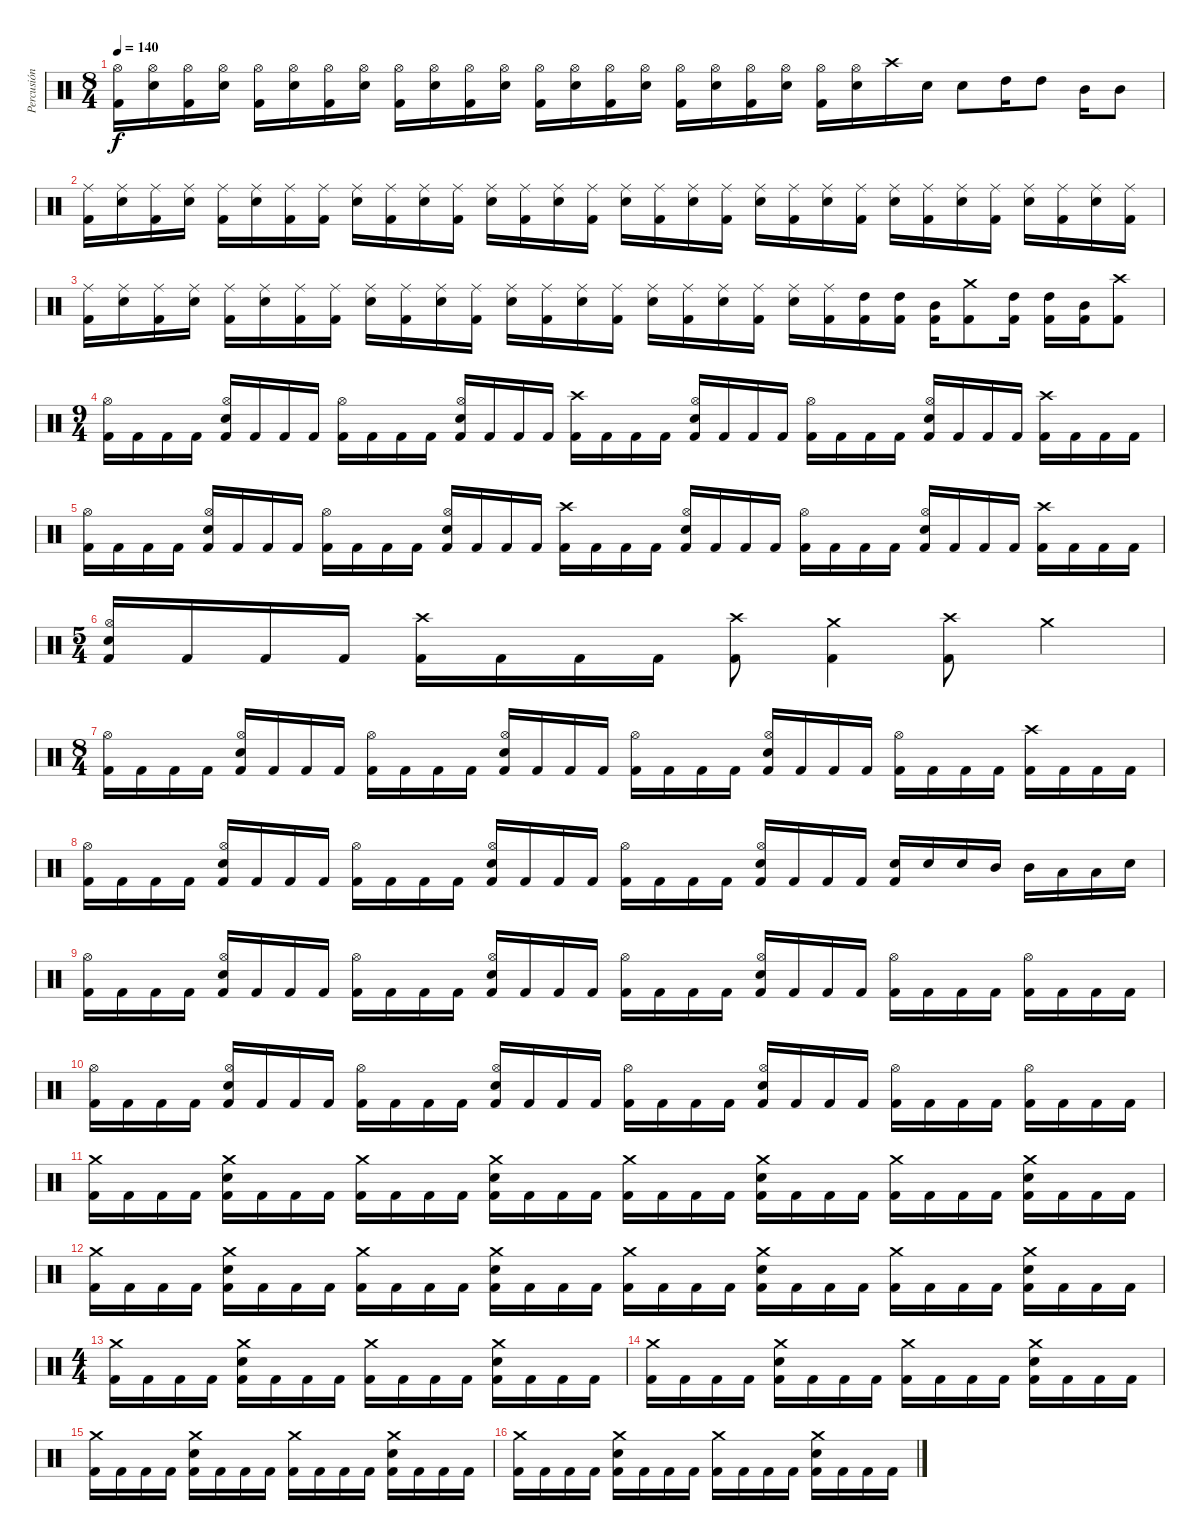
\track ("Percusión" "Percusión") {instrument percussion}
\staff {score}
\articulation defaults
\ts (8 4)
\tempo 140
\clef neutral
\ks c
("Kick (hit) 2" "Hi-Hat (open)").16{dy f} ("Electric Snare (hit)" "Hi-Hat (open)").16 ("Kick (hit) 2" "Hi-Hat (open)").16 ("Electric Snare (hit)" "Hi-Hat (open)").16 ("Kick (hit) 2" "Hi-Hat (open)").16 ("Electric Snare (hit)" "Hi-Hat (open)").16 ("Kick (hit) 2" "Hi-Hat (open)").16 ("Electric Snare (hit)" "Hi-Hat (open)").16 ("Kick (hit) 2" "Hi-Hat (open)").16 ("Electric Snare (hit)" "Hi-Hat (open)").16 ("Kick (hit) 2" "Hi-Hat (open)").16 ("Electric Snare (hit)" "Hi-Hat (open)").16 ("Kick (hit) 2" "Hi-Hat (open)").16 ("Electric Snare (hit)" "Hi-Hat (open)").16 ("Kick (hit) 2" "Hi-Hat (open)").16 ("Electric Snare (hit)" "Hi-Hat (open)").16 ("Kick (hit) 2" "Hi-Hat (open)").16 ("Electric Snare (hit)" "Hi-Hat (open)").16 ("Kick (hit) 2" "Hi-Hat (open)").16 ("Electric Snare (hit)" "Hi-Hat (open)").16 ("Kick (hit) 2" "Hi-Hat (open)").16 ("Electric Snare (hit)" "Hi-Hat (open)").16 "Crash high (hit)".16 "Electric Snare (hit)".16 "Electric Snare (hit)".8 "High Tom (hit)".16 "High Tom (hit)".8 "Mid Tom (hit)".16 "Mid Tom (hit)".8 |
("Kick (hit) 2" "Ride (middle)").16 ("Electric Snare (hit)" "Ride (middle)").16 ("Kick (hit) 2" "Ride (middle)").16 ("Electric Snare (hit)" "Ride (middle)").16 ("Kick (hit) 2" "Ride (middle)").16 ("Electric Snare (hit)" "Ride (middle)").16 ("Kick (hit) 2" "Ride (middle)").16 ("Kick (hit) 2" "Ride (middle)").16 ("Electric Snare (hit)" "Ride (middle)").16 ("Kick (hit) 2" "Ride (middle)").16 ("Electric Snare (hit)" "Ride (middle)").16 ("Kick (hit) 2" "Ride (middle)").16 ("Electric Snare (hit)" "Ride (middle)").16 ("Kick (hit) 2" "Ride (middle)").16 ("Electric Snare (hit)" "Ride (middle)").16 ("Kick (hit) 2" "Ride (middle)").16 ("Electric Snare (hit)" "Ride (middle)").16 ("Kick (hit) 2" "Ride (middle)").16 ("Electric Snare (hit)" "Ride (middle)").16 ("Kick (hit) 2" "Ride (middle)").16 ("Electric Snare (hit)" "Ride (middle)").16 ("Kick (hit) 2" "Ride (middle)").16 ("Electric Snare (hit)" "Ride (middle)").16 ("Kick (hit) 2" "Ride (middle)").16 ("Electric Snare (hit)" "Ride (middle)").16 ("Kick (hit) 2" "Ride (middle)").16 ("Electric Snare (hit)" "Ride (middle)").16 ("Kick (hit) 2" "Ride (middle)").16 ("Electric Snare (hit)" "Ride (middle)").16 ("Kick (hit) 2" "Ride (middle)").16 ("Electric Snare (hit)" "Ride (middle)").16 ("Kick (hit) 2" "Ride (middle)").16 |
("Kick (hit) 2" "Ride (middle)").16 ("Electric Snare (hit)" "Ride (middle)").16 ("Kick (hit) 2" "Ride (middle)").16 ("Electric Snare (hit)" "Ride (middle)").16 ("Kick (hit) 2" "Ride (middle)").16 ("Electric Snare (hit)" "Ride (middle)").16 ("Kick (hit) 2" "Ride (middle)").16 ("Kick (hit) 2" "Ride (middle)").16 ("Electric Snare (hit)" "Ride (middle)").16 ("Kick (hit) 2" "Ride (middle)").16 ("Electric Snare (hit)" "Ride (middle)").16 ("Kick (hit) 2" "Ride (middle)").16 ("Electric Snare (hit)" "Ride (middle)").16 ("Kick (hit) 2" "Ride (middle)").16 ("Electric Snare (hit)" "Ride (middle)").16 ("Kick (hit) 2" "Ride (middle)").16 ("Electric Snare (hit)" "Ride (middle)").16 ("Kick (hit) 2" "Ride (middle)").16 ("Electric Snare (hit)" "Ride (middle)").16 ("Kick (hit) 2" "Ride (middle)").16 ("Electric Snare (hit)" "Ride (middle)").16 ("Kick (hit) 2" "Ride (middle)").16 ("High Tom (hit)" "Kick (hit) 2").16 ("High Tom (hit)" "Kick (hit) 2").16 ("Mid Tom (hit)" "Kick (hit) 2").16 ("Crash medium (hit)" "Kick (hit) 2").8 ("High Tom (hit)" "Kick (hit) 2").16 ("High Tom (hit)" "Kick (hit) 2").16 ("Mid Tom (hit)" "Kick (hit) 2").16 ("Crash high (hit)" "Kick (hit) 2").8 |
\ts (9 4)
("Hi-Hat (open)" "Kick (hit) 2").16 "Kick (hit) 2".16 "Kick (hit) 2".16 "Kick (hit) 2".16 ("Electric Snare (hit)" "Hi-Hat (open)" "Kick (hit) 2").16 "Kick (hit) 2".16 "Kick (hit) 2".16 "Kick (hit) 2".16 ("Hi-Hat (open)" "Kick (hit) 2").16 "Kick (hit) 2".16 "Kick (hit) 2".16 "Kick (hit) 2".16 ("Electric Snare (hit)" "Hi-Hat (open)" "Kick (hit) 2").16 "Kick (hit) 2".16 "Kick (hit) 2".16 "Kick (hit) 2".16 ("Crash high (hit)" "Kick (hit) 2").16 "Kick (hit) 2".16 "Kick (hit) 2".16 "Kick (hit) 2".16 ("Electric Snare (hit)" "Hi-Hat (open)" "Kick (hit) 2").16 "Kick (hit) 2".16 "Kick (hit) 2".16 "Kick (hit) 2".16 ("Hi-Hat (open)" "Kick (hit) 2").16 "Kick (hit) 2".16 "Kick (hit) 2".16 "Kick (hit) 2".16 ("Electric Snare (hit)" "Hi-Hat (open)" "Kick (hit) 2").16 "Kick (hit) 2".16 "Kick (hit) 2".16 "Kick (hit) 2".16 ("Crash high (hit)" "Kick (hit) 2").16 "Kick (hit) 2".16 "Kick (hit) 2".16 "Kick (hit) 2".16 |
("Hi-Hat (open)" "Kick (hit) 2").16 "Kick (hit) 2".16 "Kick (hit) 2".16 "Kick (hit) 2".16 ("Electric Snare (hit)" "Hi-Hat (open)" "Kick (hit) 2").16 "Kick (hit) 2".16 "Kick (hit) 2".16 "Kick (hit) 2".16 ("Hi-Hat (open)" "Kick (hit) 2").16 "Kick (hit) 2".16 "Kick (hit) 2".16 "Kick (hit) 2".16 ("Electric Snare (hit)" "Hi-Hat (open)" "Kick (hit) 2").16 "Kick (hit) 2".16 "Kick (hit) 2".16 "Kick (hit) 2".16 ("Crash high (hit)" "Kick (hit) 2").16 "Kick (hit) 2".16 "Kick (hit) 2".16 "Kick (hit) 2".16 ("Electric Snare (hit)" "Hi-Hat (open)" "Kick (hit) 2").16 "Kick (hit) 2".16 "Kick (hit) 2".16 "Kick (hit) 2".16 ("Hi-Hat (open)" "Kick (hit) 2").16 "Kick (hit) 2".16 "Kick (hit) 2".16 "Kick (hit) 2".16 ("Electric Snare (hit)" "Hi-Hat (open)" "Kick (hit) 2").16 "Kick (hit) 2".16 "Kick (hit) 2".16 "Kick (hit) 2".16 ("Crash high (hit)" "Kick (hit) 2").16 "Kick (hit) 2".16 "Kick (hit) 2".16 "Kick (hit) 2".16 |
\ts (5 4)
("Electric Snare (hit)" "Hi-Hat (open)" "Kick (hit) 2").16 "Kick (hit) 2".16 "Kick (hit) 2".16 "Kick (hit) 2".16 ("Crash high (hit)" "Kick (hit) 2").16 "Kick (hit) 2".16 "Kick (hit) 2".16 "Kick (hit) 2".16 ("Crash high (hit)" "Kick (hit) 2").8 ("Crash medium (hit)" "Kick (hit) 2").4 ("Crash high (hit)" "Kick (hit) 2").8 "Crash medium (hit)".4 |
\ts (8 4)
("Hi-Hat (open)" "Kick (hit) 2").16 "Kick (hit) 2".16 "Kick (hit) 2".16 "Kick (hit) 2".16 ("Electric Snare (hit)" "Hi-Hat (open)" "Kick (hit) 2").16 "Kick (hit) 2".16 "Kick (hit) 2".16 "Kick (hit) 2".16 ("Hi-Hat (open)" "Kick (hit) 2").16 "Kick (hit) 2".16 "Kick (hit) 2".16 "Kick (hit) 2".16 ("Electric Snare (hit)" "Hi-Hat (open)" "Kick (hit) 2").16 "Kick (hit) 2".16 "Kick (hit) 2".16 "Kick (hit) 2".16 ("Hi-Hat (open)" "Kick (hit) 2").16 "Kick (hit) 2".16 "Kick (hit) 2".16 "Kick (hit) 2".16 ("Electric Snare (hit)" "Hi-Hat (open)" "Kick (hit) 2").16 "Kick (hit) 2".16 "Kick (hit) 2".16 "Kick (hit) 2".16 ("Hi-Hat (open)" "Kick (hit) 2").16 "Kick (hit) 2".16 "Kick (hit) 2".16 "Kick (hit) 2".16 ("Crash high (hit)" "Kick (hit) 2").16 "Kick (hit) 2".16 "Kick (hit) 2".16 "Kick (hit) 2".16 |
("Hi-Hat (open)" "Kick (hit) 2").16 "Kick (hit) 2".16 "Kick (hit) 2".16 "Kick (hit) 2".16 ("Electric Snare (hit)" "Hi-Hat (open)" "Kick (hit) 2").16 "Kick (hit) 2".16 "Kick (hit) 2".16 "Kick (hit) 2".16 ("Hi-Hat (open)" "Kick (hit) 2").16 "Kick (hit) 2".16 "Kick (hit) 2".16 "Kick (hit) 2".16 ("Electric Snare (hit)" "Hi-Hat (open)" "Kick (hit) 2").16 "Kick (hit) 2".16 "Kick (hit) 2".16 "Kick (hit) 2".16 ("Hi-Hat (open)" "Kick (hit) 2").16 "Kick (hit) 2".16 "Kick (hit) 2".16 "Kick (hit) 2".16 ("Electric Snare (hit)" "Hi-Hat (open)" "Kick (hit) 2").16 "Kick (hit) 2".16 "Kick (hit) 2".16 "Kick (hit) 2".16 ("Electric Snare (hit)" "Kick (hit) 2").16 "Electric Snare (hit)".16 "Electric Snare (hit)".16 "Mid Tom (hit)".16 "Mid Tom (hit)".16 "Low Tom (hit)".16 "Low Tom (hit)".16 "Electric Snare (hit)".16 |
("Hi-Hat (open)" "Kick (hit) 2").16 "Kick (hit) 2".16 "Kick (hit) 2".16 "Kick (hit) 2".16 ("Electric Snare (hit)" "Hi-Hat (open)" "Kick (hit) 2").16 "Kick (hit) 2".16 "Kick (hit) 2".16 "Kick (hit) 2".16 ("Hi-Hat (open)" "Kick (hit) 2").16 "Kick (hit) 2".16 "Kick (hit) 2".16 "Kick (hit) 2".16 ("Electric Snare (hit)" "Hi-Hat (open)" "Kick (hit) 2").16 "Kick (hit) 2".16 "Kick (hit) 2".16 "Kick (hit) 2".16 ("Hi-Hat (open)" "Kick (hit) 2").16 "Kick (hit) 2".16 "Kick (hit) 2".16 "Kick (hit) 2".16 ("Electric Snare (hit)" "Hi-Hat (open)" "Kick (hit) 2").16 "Kick (hit) 2".16 "Kick (hit) 2".16 "Kick (hit) 2".16 ("Hi-Hat (open)" "Kick (hit) 2").16 "Kick (hit) 2".16 "Kick (hit) 2".16 "Kick (hit) 2".16 ("Hi-Hat (open)" "Kick (hit) 2").16 "Kick (hit) 2".16 "Kick (hit) 2".16 "Kick (hit) 2".16 |
("Hi-Hat (open)" "Kick (hit) 2").16 "Kick (hit) 2".16 "Kick (hit) 2".16 "Kick (hit) 2".16 ("Electric Snare (hit)" "Hi-Hat (open)" "Kick (hit) 2").16 "Kick (hit) 2".16 "Kick (hit) 2".16 "Kick (hit) 2".16 ("Hi-Hat (open)" "Kick (hit) 2").16 "Kick (hit) 2".16 "Kick (hit) 2".16 "Kick (hit) 2".16 ("Electric Snare (hit)" "Hi-Hat (open)" "Kick (hit) 2").16 "Kick (hit) 2".16 "Kick (hit) 2".16 "Kick (hit) 2".16 ("Hi-Hat (open)" "Kick (hit) 2").16 "Kick (hit) 2".16 "Kick (hit) 2".16 "Kick (hit) 2".16 ("Electric Snare (hit)" "Hi-Hat (open)" "Kick (hit) 2").16 "Kick (hit) 2".16 "Kick (hit) 2".16 "Kick (hit) 2".16 ("Hi-Hat (open)" "Kick (hit) 2").16 "Kick (hit) 2".16 "Kick (hit) 2".16 "Kick (hit) 2".16 ("Hi-Hat (open)" "Kick (hit) 2").16 "Kick (hit) 2".16 "Kick (hit) 2".16 "Kick (hit) 2".16 |
("Crash medium (hit)" "Kick (hit) 2").16 "Kick (hit) 2".16 "Kick (hit) 2".16 "Kick (hit) 2".16 ("Electric Snare (hit)" "Crash medium (hit)" "Kick (hit) 2").16 "Kick (hit) 2".16 "Kick (hit) 2".16 "Kick (hit) 2".16 ("Crash medium (hit)" "Kick (hit) 2").16 "Kick (hit) 2".16 "Kick (hit) 2".16 "Kick (hit) 2".16 ("Electric Snare (hit)" "Crash medium (hit)" "Kick (hit) 2").16 "Kick (hit) 2".16 "Kick (hit) 2".16 "Kick (hit) 2".16 ("Crash medium (hit)" "Kick (hit) 2").16 "Kick (hit) 2".16 "Kick (hit) 2".16 "Kick (hit) 2".16 ("Electric Snare (hit)" "Crash medium (hit)" "Kick (hit) 2").16 "Kick (hit) 2".16 "Kick (hit) 2".16 "Kick (hit) 2".16 ("Crash medium (hit)" "Kick (hit) 2").16 "Kick (hit) 2".16 "Kick (hit) 2".16 "Kick (hit) 2".16 ("Electric Snare (hit)" "Crash medium (hit)" "Kick (hit) 2").16 "Kick (hit) 2".16 "Kick (hit) 2".16 "Kick (hit) 2".16 |
("Crash medium (hit)" "Kick (hit) 2").16 "Kick (hit) 2".16 "Kick (hit) 2".16 "Kick (hit) 2".16 ("Electric Snare (hit)" "Crash medium (hit)" "Kick (hit) 2").16 "Kick (hit) 2".16 "Kick (hit) 2".16 "Kick (hit) 2".16 ("Crash medium (hit)" "Kick (hit) 2").16 "Kick (hit) 2".16 "Kick (hit) 2".16 "Kick (hit) 2".16 ("Electric Snare (hit)" "Crash medium (hit)" "Kick (hit) 2").16 "Kick (hit) 2".16 "Kick (hit) 2".16 "Kick (hit) 2".16 ("Crash medium (hit)" "Kick (hit) 2").16 "Kick (hit) 2".16 "Kick (hit) 2".16 "Kick (hit) 2".16 ("Electric Snare (hit)" "Crash medium (hit)" "Kick (hit) 2").16 "Kick (hit) 2".16 "Kick (hit) 2".16 "Kick (hit) 2".16 ("Crash medium (hit)" "Kick (hit) 2").16 "Kick (hit) 2".16 "Kick (hit) 2".16 "Kick (hit) 2".16 ("Electric Snare (hit)" "Crash medium (hit)" "Kick (hit) 2").16 "Kick (hit) 2".16 "Kick (hit) 2".16 "Kick (hit) 2".16 |
\ts (4 4)
("Crash medium (hit)" "Kick (hit) 2").16 "Kick (hit) 2".16 "Kick (hit) 2".16 "Kick (hit) 2".16 ("Electric Snare (hit)" "Crash medium (hit)" "Kick (hit) 2").16 "Kick (hit) 2".16 "Kick (hit) 2".16 "Kick (hit) 2".16 ("Crash medium (hit)" "Kick (hit) 2").16 "Kick (hit) 2".16 "Kick (hit) 2".16 "Kick (hit) 2".16 ("Electric Snare (hit)" "Crash medium (hit)" "Kick (hit) 2").16 "Kick (hit) 2".16 "Kick (hit) 2".16 "Kick (hit) 2".16 |
("Crash medium (hit)" "Kick (hit) 2").16 "Kick (hit) 2".16 "Kick (hit) 2".16 "Kick (hit) 2".16 ("Electric Snare (hit)" "Crash medium (hit)" "Kick (hit) 2").16 "Kick (hit) 2".16 "Kick (hit) 2".16 "Kick (hit) 2".16 ("Crash medium (hit)" "Kick (hit) 2").16 "Kick (hit) 2".16 "Kick (hit) 2".16 "Kick (hit) 2".16 ("Electric Snare (hit)" "Crash medium (hit)" "Kick (hit) 2").16 "Kick (hit) 2".16 "Kick (hit) 2".16 "Kick (hit) 2".16 |
("Crash medium (hit)" "Kick (hit) 2").16 "Kick (hit) 2".16 "Kick (hit) 2".16 "Kick (hit) 2".16 ("Electric Snare (hit)" "Crash medium (hit)" "Kick (hit) 2").16 "Kick (hit) 2".16 "Kick (hit) 2".16 "Kick (hit) 2".16 ("Crash medium (hit)" "Kick (hit) 2").16 "Kick (hit) 2".16 "Kick (hit) 2".16 "Kick (hit) 2".16 ("Electric Snare (hit)" "Crash medium (hit)" "Kick (hit) 2").16 "Kick (hit) 2".16 "Kick (hit) 2".16 "Kick (hit) 2".16 |
("Crash medium (hit)" "Kick (hit) 2").16 "Kick (hit) 2".16 "Kick (hit) 2".16 "Kick (hit) 2".16 ("Electric Snare (hit)" "Crash medium (hit)" "Kick (hit) 2").16 "Kick (hit) 2".16 "Kick (hit) 2".16 "Kick (hit) 2".16 ("Crash medium (hit)" "Kick (hit) 2").16 "Kick (hit) 2".16 "Kick (hit) 2".16 "Kick (hit) 2".16 ("Electric Snare (hit)" "Crash medium (hit)" "Kick (hit) 2").16 "Kick (hit) 2".16 "Kick (hit) 2".16 "Kick (hit) 2".16
